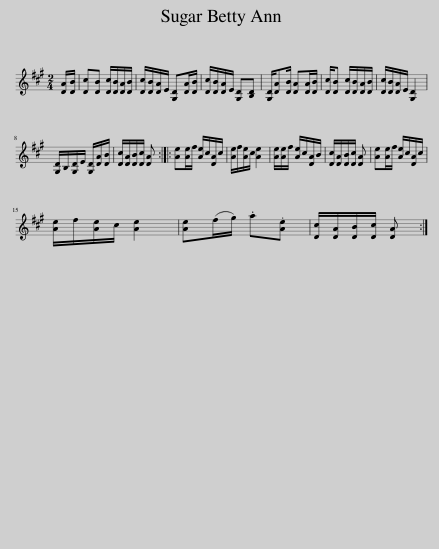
X:1
L:1/8
M:2/4
I:linebreak $
K:A
V:1 treble
V:1
 [DA]/[DB]/ | [Dc][DB] [Dc]/[DB]/[DA]/[DB]/ | [Dc]/[DB]/[DA]/E/ [G,D][DA]/[DB]/ | [Dc]/[DB]/[DA]/E/ [G,D][B,D] | [G,D]/[DA][DB]/ [DA][DA]/[DB]/ | %5
 [Dc]/[DB] [Dc]/[DB]/[DA]/[DB]/ | [Dc]/[DB]/[DA]/E/ [G,D]2 |$ [G,D]/B,/[G,D]/E/ [G,D]/[DA]/[DB]/ | [Dc]/[DA]/[DB]/[Dc]/ [DA] :: [Ae][Ae]/f/ [Ae]/c/[DA]/c/ | %10
 [Ae]/f/[Ae]/c/ [Ae]2 | [Ae]/[Ae]/f/ [Ae]/c/[DA]/B/ | [Dc]/[DA]/[DB]/[Dc]/ [DA] | [Ae][Ae]/f/ [Ae]/c/[DA]/c/ |$ [Ae]/f/[Ae]/c/ [Ae]2 | %15
 [Ae](f/g/) .a.[Ae] | [Dc]/[DA]/[DB]/[Dc]/ [DA] :| %17
